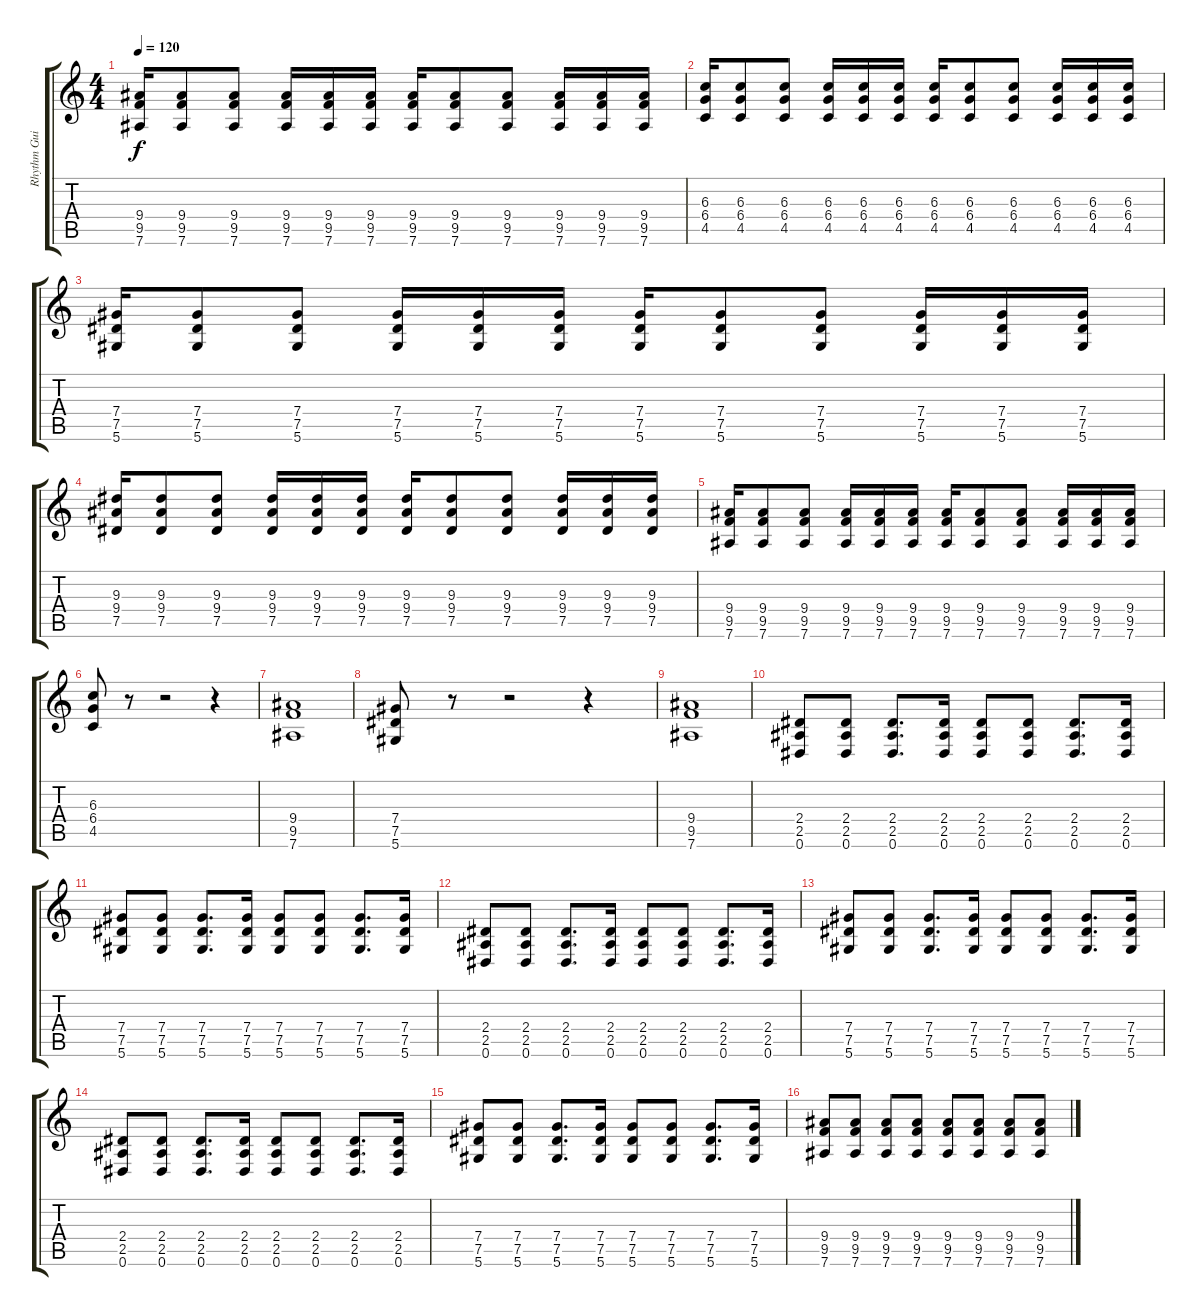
\track ("Rhythm Guitar" "Rhythm Gui") {instrument distortionguitar}
\staff {score tabs}
\tuning (Eb4 Bb3 Gb3 Db3 Ab2 Eb2) {hide}
\ts (4 4)
\tempo 120
\clef g2
\ks c
(9.4 9.5 7.6).16{dy f} (9.4 9.5 7.6).8 (9.4 9.5 7.6).8 (9.4 9.5 7.6).16 (9.4 9.5 7.6).16 (9.4 9.5 7.6).16 (9.4 9.5 7.6).16 (9.4 9.5 7.6).8 (9.4 9.5 7.6).8 (9.4 9.5 7.6).16 (9.4 9.5 7.6).16 (9.4 9.5 7.6).16 |
(6.3 6.4 4.5).16 (6.3 6.4 4.5).8 (6.3 6.4 4.5).8 (6.3 6.4 4.5).16 (6.3 6.4 4.5).16 (6.3 6.4 4.5).16 (6.3 6.4 4.5).16 (6.3 6.4 4.5).8 (6.3 6.4 4.5).8 (6.3 6.4 4.5).16 (6.3 6.4 4.5).16 (6.3 6.4 4.5).16 |
(7.4 7.5 5.6).16 (7.4 7.5 5.6).8 (7.4 7.5 5.6).8 (7.4 7.5 5.6).16 (7.4 7.5 5.6).16 (7.4 7.5 5.6).16 (7.4 7.5 5.6).16 (7.4 7.5 5.6).8 (7.4 7.5 5.6).8 (7.4 7.5 5.6).16 (7.4 7.5 5.6).16 (7.4 7.5 5.6).16 |
(9.3 9.4 7.5).16 (9.3 9.4 7.5).8 (9.3 9.4 7.5).8 (9.3 9.4 7.5).16 (9.3 9.4 7.5).16 (9.3 9.4 7.5).16 (9.3 9.4 7.5).16 (9.3 9.4 7.5).8 (9.3 9.4 7.5).8 (9.3 9.4 7.5).16 (9.3 9.4 7.5).16 (9.3 9.4 7.5).16 |
(9.4 9.5 7.6).16 (9.4 9.5 7.6).8 (9.4 9.5 7.6).8 (9.4 9.5 7.6).16 (9.4 9.5 7.6).16 (9.4 9.5 7.6).16 (9.4 9.5 7.6).16 (9.4 9.5 7.6).8 (9.4 9.5 7.6).8 (9.4 9.5 7.6).16 (9.4 9.5 7.6).16 (9.4 9.5 7.6).16 |
(6.3 6.4 4.5).8 r.8 r.2 r.4 |
(9.4 9.5 7.6).1 |
(7.4 7.5 5.6).8 r.8 r.2 r.4 |
(9.4 9.5 7.6).1 |
(2.4 2.5 0.6).8 (2.4 2.5 0.6).8 (2.4 2.5 0.6).8{d} (2.4 2.5 0.6).16 (2.4 2.5 0.6).8 (2.4 2.5 0.6).8 (2.4 2.5 0.6).8{d} (2.4 2.5 0.6).16 |
(7.4 7.5 5.6).8 (7.4 7.5 5.6).8 (7.4 7.5 5.6).8{d} (7.4 7.5 5.6).16 (7.4 7.5 5.6).8 (7.4 7.5 5.6).8 (7.4 7.5 5.6).8{d} (7.4 7.5 5.6).16 |
(2.4 2.5 0.6).8 (2.4 2.5 0.6).8 (2.4 2.5 0.6).8{d} (2.4 2.5 0.6).16 (2.4 2.5 0.6).8 (2.4 2.5 0.6).8 (2.4 2.5 0.6).8{d} (2.4 2.5 0.6).16 |
(7.4 7.5 5.6).8 (7.4 7.5 5.6).8 (7.4 7.5 5.6).8{d} (7.4 7.5 5.6).16 (7.4 7.5 5.6).8 (7.4 7.5 5.6).8 (7.4 7.5 5.6).8{d} (7.4 7.5 5.6).16 |
(2.4 2.5 0.6).8 (2.4 2.5 0.6).8 (2.4 2.5 0.6).8{d} (2.4 2.5 0.6).16 (2.4 2.5 0.6).8 (2.4 2.5 0.6).8 (2.4 2.5 0.6).8{d} (2.4 2.5 0.6).16 |
(7.4 7.5 5.6).8 (7.4 7.5 5.6).8 (7.4 7.5 5.6).8{d} (7.4 7.5 5.6).16 (7.4 7.5 5.6).8 (7.4 7.5 5.6).8 (7.4 7.5 5.6).8{d} (7.4 7.5 5.6).16 |
(9.4 9.5 7.6).8 (9.4 9.5 7.6).8 (9.4 9.5 7.6).8 (9.4 9.5 7.6).8 (9.4 9.5 7.6).8 (9.4 9.5 7.6).8 (9.4 9.5 7.6).8 (9.4 9.5 7.6).8
